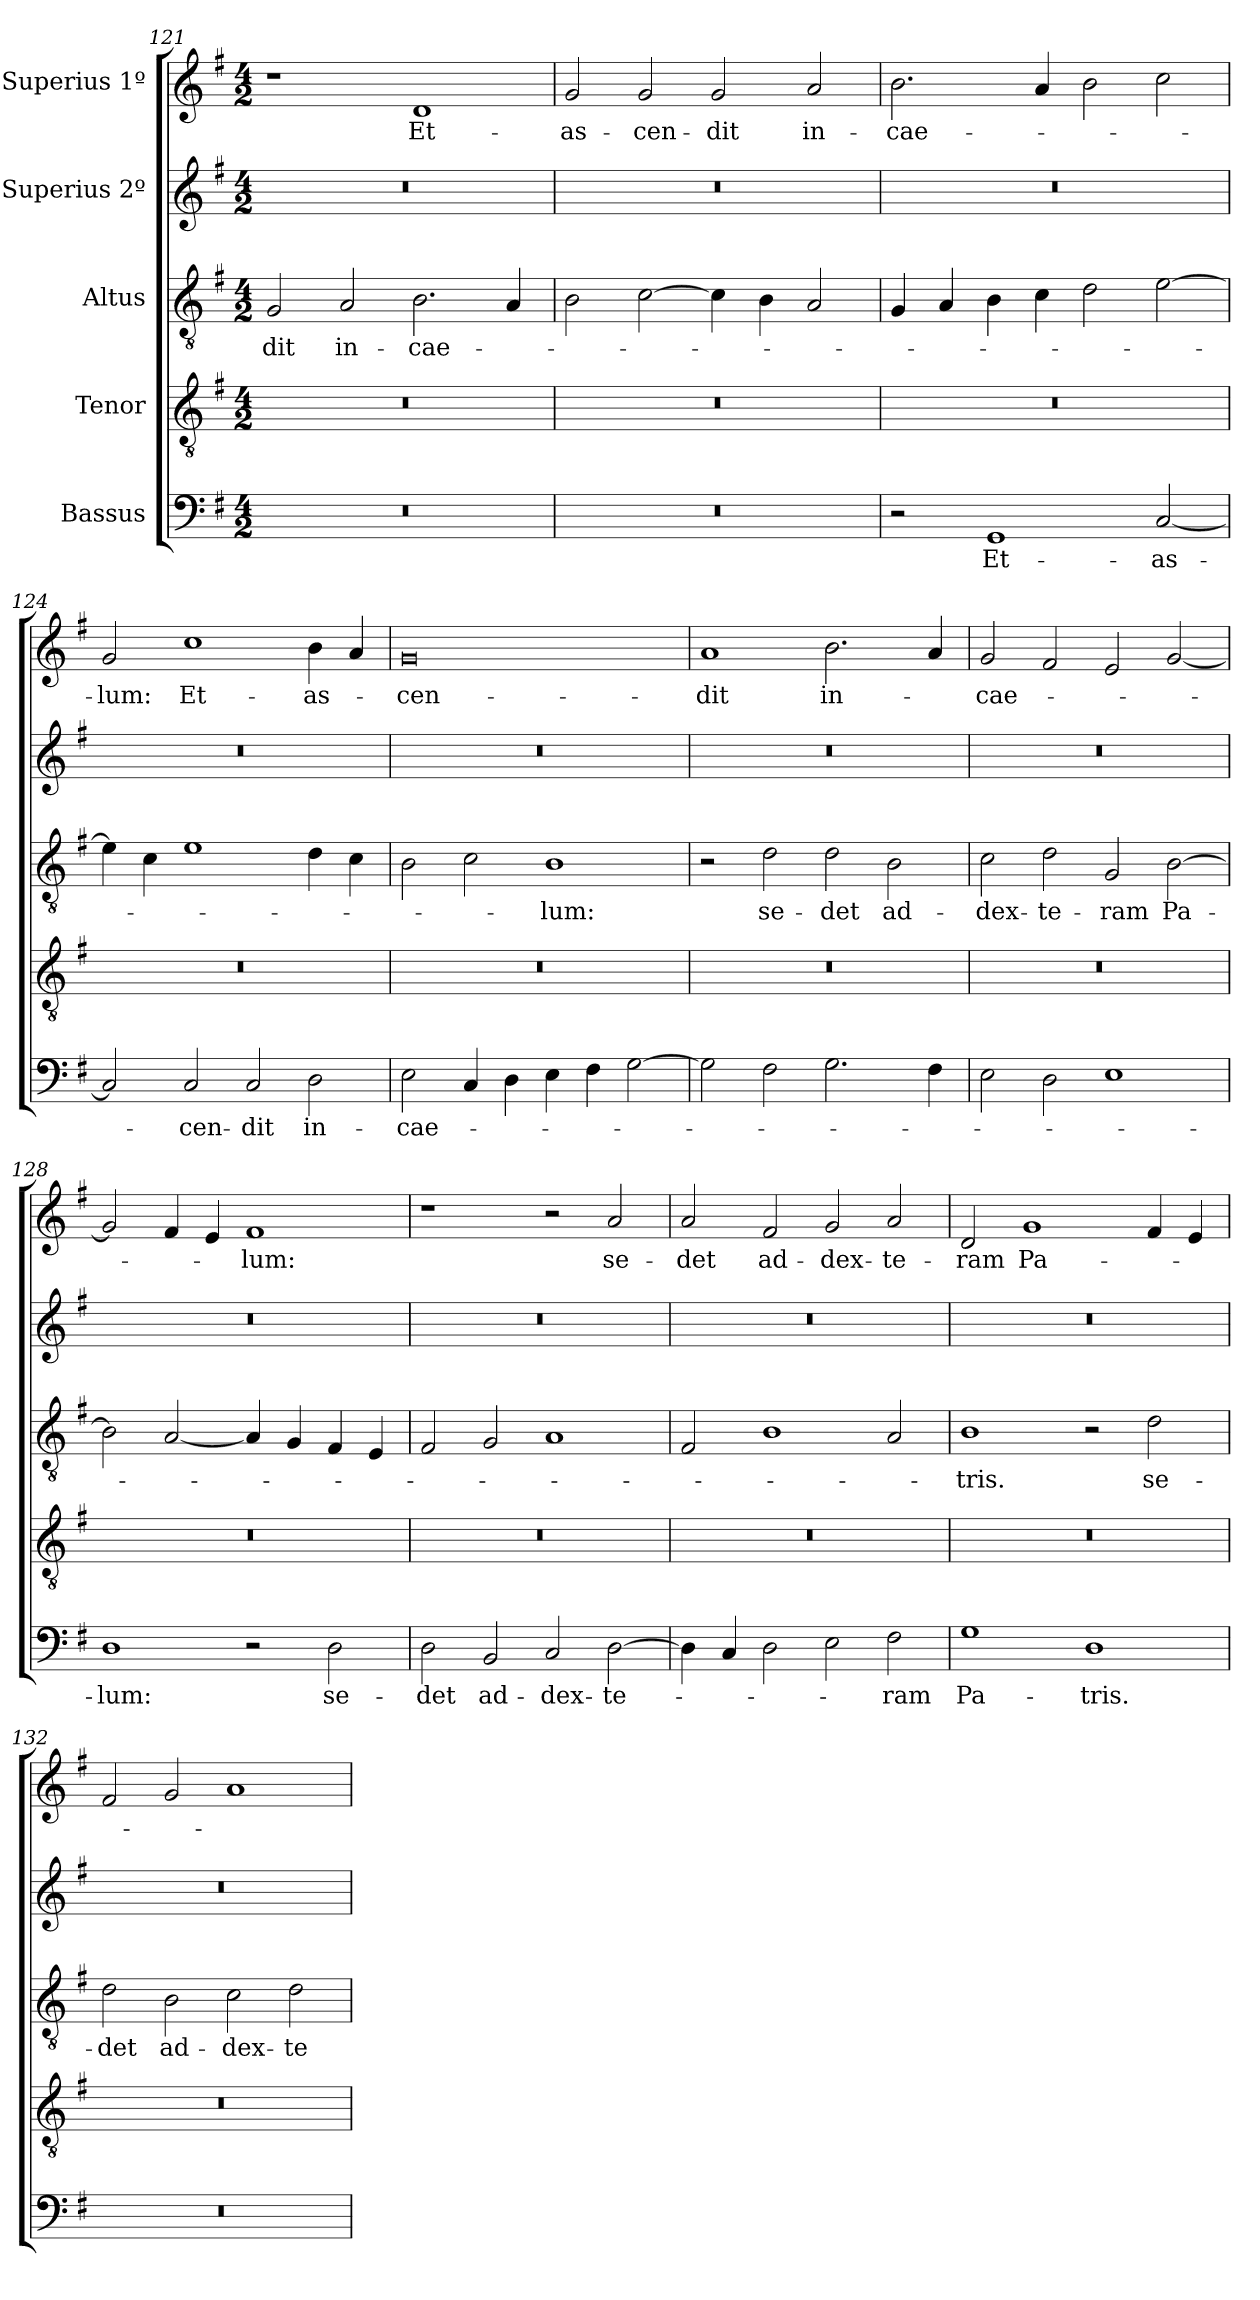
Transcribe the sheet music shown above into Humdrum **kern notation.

**kern	**text	**kern	**kern	**text	**kern	**kern	**text
*part5	*part5	*part4	*part3	*part3	*part2	*part1	*part1
*staff5	*staff5	*staff4	*staff3	*staff3	*staff2	*staff1	*staff1
*I"Bassus	*	*I"Tenor	*I"Altus	*	*I"Superius 2º	*I"Superius 1º	*
*clefF4	*	*clefGv2	*clefGv2	*	*clefG2	*clefG2	*
*k[f#]	*	*k[f#]	*k[f#]	*	*k[f#]	*k[f#]	*
*M4/2	*	*M4/2	*M4/2	*	*M4/2	*M4/2	*
=121	=121	=121	=121	=121	=121	=121	=121
0r	.	0r	2G/	-dit	0r	1r	.
.	.	.	2A/	in-	.	.	.
.	.	.	2.B\	cae-	.	1d/	Et-
.	.	.	4A/	.	.	.	.
=122	=122	=122	=122	=122	=122	=122	=122
0r	.	0r	2B\	.	0r	2g/	as-
.	.	.	[2c\	.	.	2g/	-cen-
.	.	.	4c\]	.	.	2g/	-dit
.	.	.	4B\	.	.	.	.
.	.	.	2A/	.	.	2a/	in-
=123	=123	=123	=123	=123	=123	=123	=123
2r	.	0r	4G/	.	0r	2.b\	cae-
.	.	.	4A/	.	.	.	.
1GG/	Et-	.	4B\	.	.	.	.
.	.	.	4c\	.	.	4a/	.
.	.	.	2d\	.	.	2b\	.
[2C/	as-	.	[2e\	.	.	2cc\	.
=124	=124	=124	=124	=124	=124	=124	=124
2C/]	.	0r	4e\]	.	0r	2g/	-lum:
.	.	.	4c\	.	.	.	.
2C/	-cen-	.	1e\	.	.	1cc\	Et-
2C/	-dit	.	.	.	.	.	.
2D\	in-	.	4d\	.	.	4b\	as-
.	.	.	4c\	.	.	4a/	.
=125	=125	=125	=125	=125	=125	=125	=125
2E\	cae-	0r	2B\	.	0r	0g/	-cen-
4C/	.	.	2c\	.	.	.	.
4D\	.	.	.	.	.	.	.
4E\	.	.	1B\	-lum:	.	.	.
4F#\	.	.	.	.	.	.	.
[2G\	.	.	.	.	.	.	.
=126	=126	=126	=126	=126	=126	=126	=126
2G\]	.	0r	2r	.	0r	1a/	-dit
2F#\	.	.	2d\	se-	.	.	.
2.G\	.	.	2d\	-det	.	2.b\	in-
.	.	.	2B\	ad-	.	.	.
4F#\	.	.	.	.	.	4a/	.
=127	=127	=127	=127	=127	=127	=127	=127
2E\	.	0r	2c\	dex-	0r	2g/	cae-
2D\	.	.	2d\	-te-	.	2f#/	.
1E\	.	.	2G/	-ram	.	2e/	.
.	.	.	[2B\	Pa-	.	[2g/	.
=128	=128	=128	=128	=128	=128	=128	=128
1D\	-lum:	0r	2B\]	.	0r	2g/]	.
.	.	.	[2A/	.	.	4f#/	.
.	.	.	.	.	.	4e/	.
2r	.	.	4A/]	.	.	1f#/	-lum:
.	.	.	4G/	.	.	.	.
2D\	se-	.	4F#/	.	.	.	.
.	.	.	4E/	.	.	.	.
=129	=129	=129	=129	=129	=129	=129	=129
2D\	-det	0r	2F#/	.	0r	1r	.
2BB/	ad-	.	2G/	.	.	.	.
2C/	dex-	.	1A/	.	.	2r	.
[2D\	-te-	.	.	.	.	2a/	se-
=130	=130	=130	=130	=130	=130	=130	=130
4D\]	.	0r	2F#/	.	0r	2a/	-det
4C/	.	.	.	.	.	.	.
2D\	.	.	1B\	.	.	2f#/	ad-
2E\	.	.	.	.	.	2g/	dex-
2F#\	-ram	.	2A/	.	.	2a/	-te-
=131	=131	=131	=131	=131	=131	=131	=131
1G\	Pa-	0r	1B\	-tris.	0r	2d/	-ram
.	.	.	.	.	.	1g/	Pa-
1D\	-tris.	.	2r	.	.	.	.
.	.	.	2d\	se-	.	4f#/	.
.	.	.	.	.	.	4e/	.
=132	=132	=132	=132	=132	=132	=132	=132
0r	.	0r	2d\	-det	0r	2f#/	.
.	.	.	2B\	ad-	.	2g/	.
.	.	.	2c\	dex-	.	1a/	.
.	.	.	2d\	-te-	.	.	.
=	=	=	=	=	=	=	=
*-	*-	*-	*-	*-	*-	*-	*-
